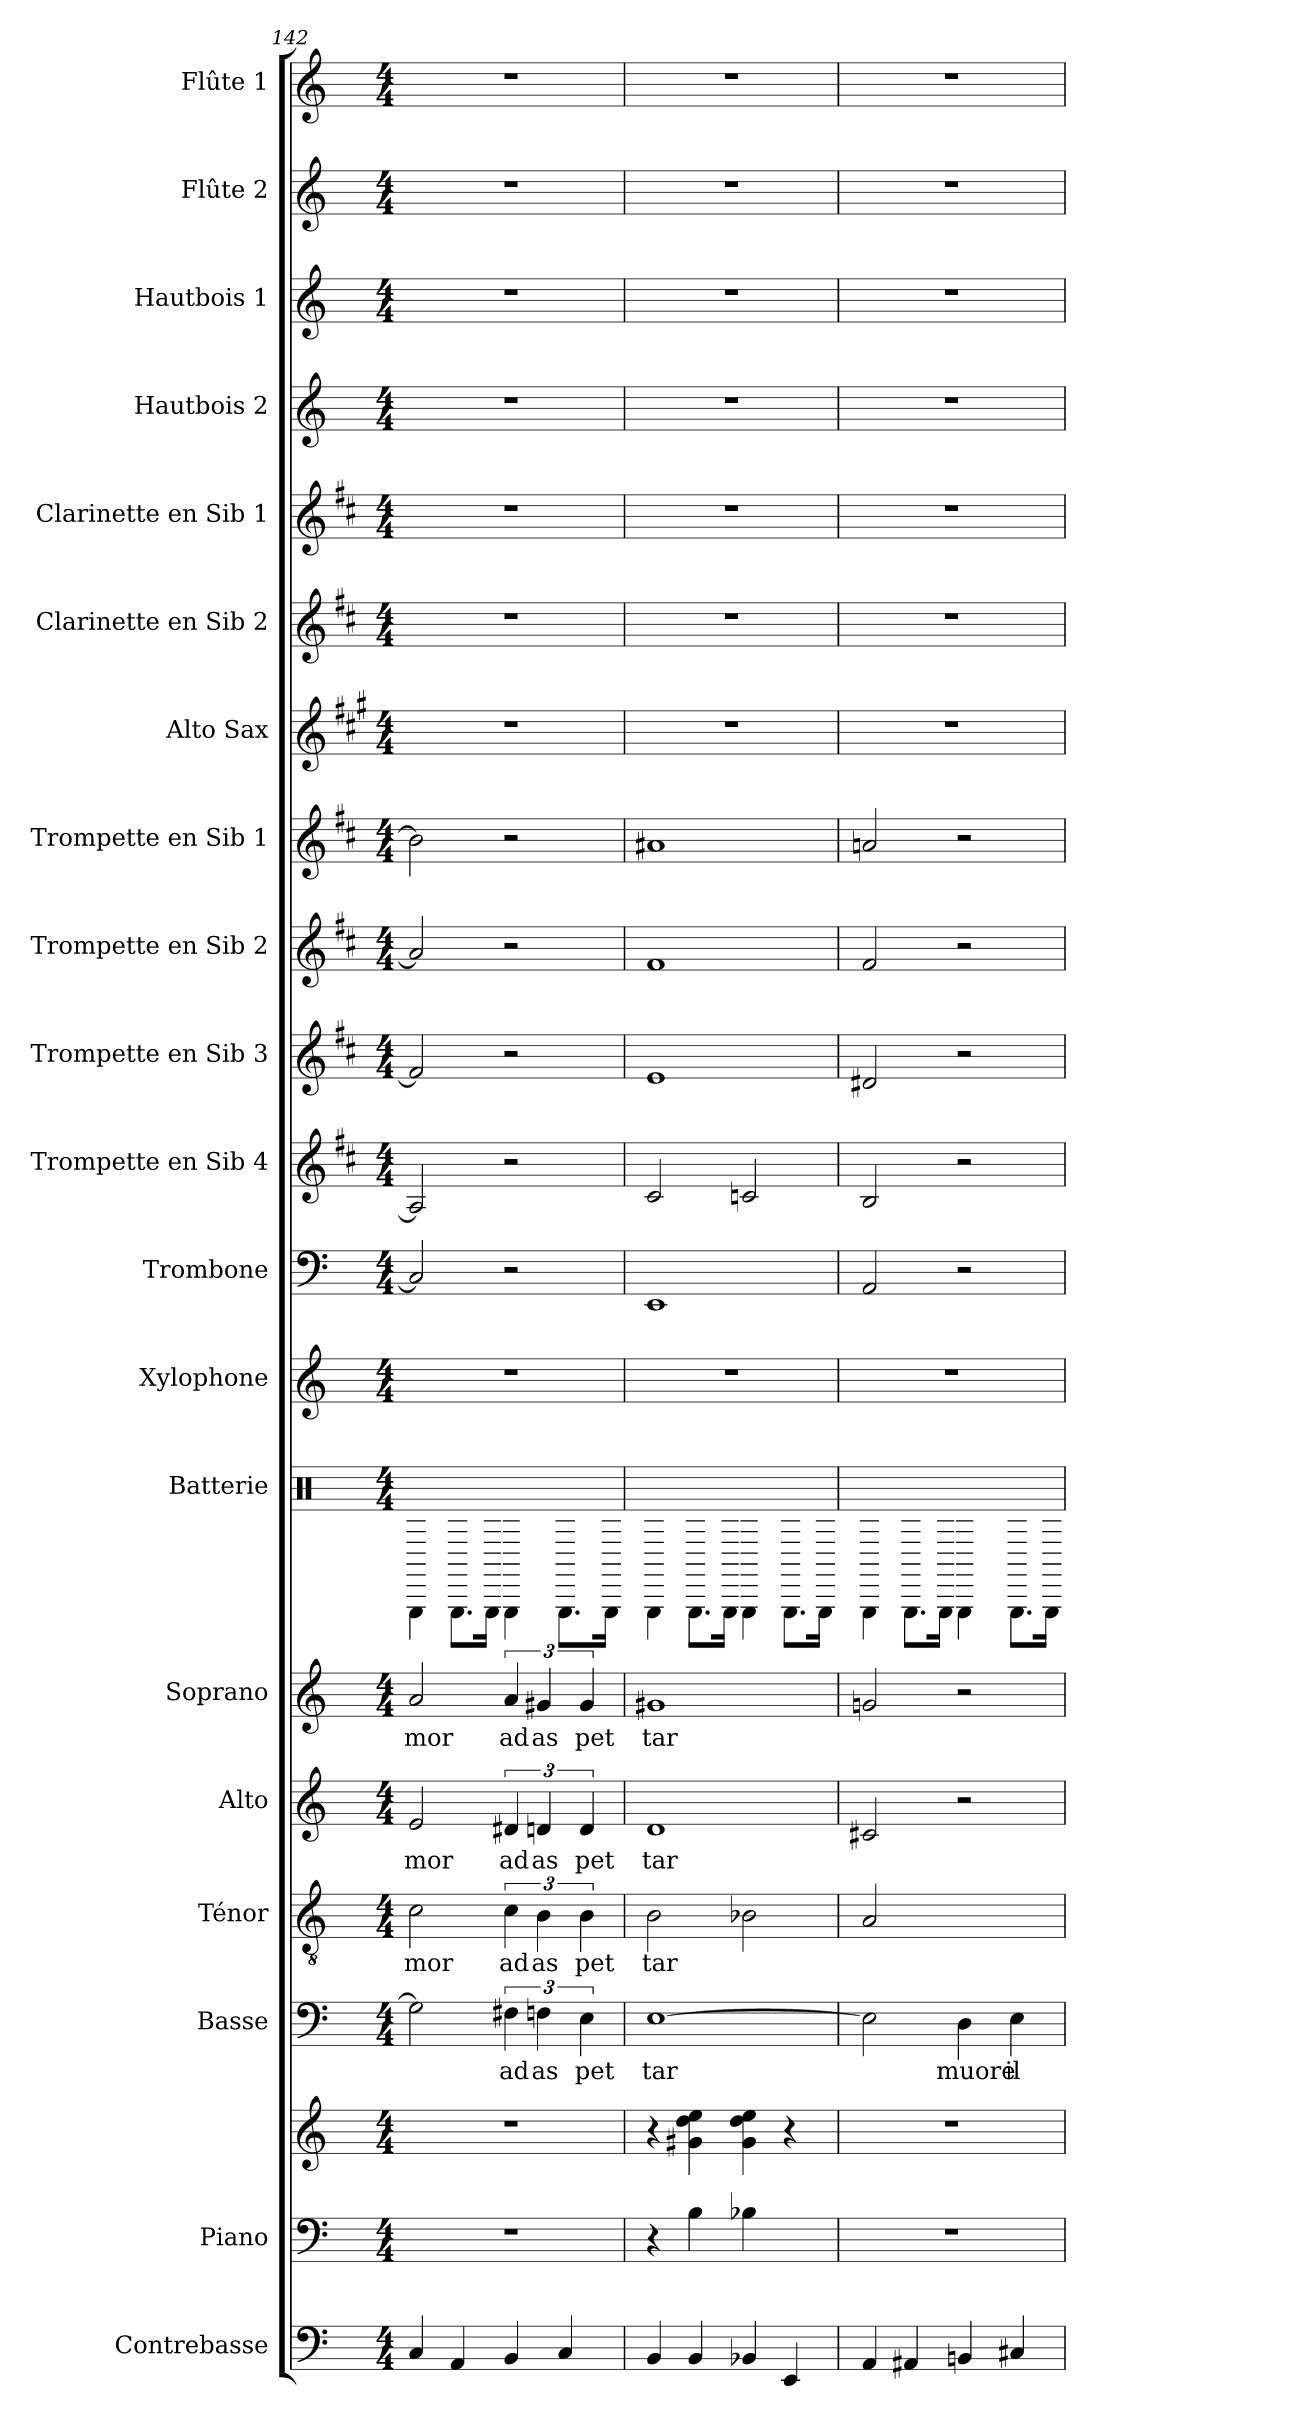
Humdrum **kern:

**kern	**kern	**kern	**kern	**text	**kern	**text	**kern	**text	**kern	**text	**kern	**kern	**kern	**kern	**kern	**kern	**kern	**kern	**kern	**kern	**kern	**kern	**kern	**kern
*part20	*part19	*part19	*part18	*part18	*part17	*part17	*part16	*part16	*part15	*part15	*part14	*part13	*part12	*part11	*part10	*part9	*part8	*part7	*part6	*part5	*part4	*part3	*part2	*part1
*staff21	*staff20	*staff19	*staff18	*staff18	*staff17	*staff17	*staff16	*staff16	*staff15	*staff15	*staff14	*staff13	*staff12	*staff11	*staff10	*staff9	*staff8	*staff7	*staff6	*staff5	*staff4	*staff3	*staff2	*staff1
*I"Contrebasse	*I"Piano	*	*I"Basse	*	*I"Ténor	*	*I"Alto	*	*I"Soprano	*	*I"Batterie	*I"Xylophone	*I"Trombone	*I"Trompette en Sib 4	*I"Trompette en Sib 3	*I"Trompette en Sib 2	*I"Trompette en Sib 1	*I"Alto Sax	*I"Clarinette en Sib 2	*I"Clarinette en Sib 1	*I"Hautbois 2	*I"Hautbois 1	*I"Flûte 2	*I"Flûte 1
*I'Cb.	*I'Pno	*	*I'Ba.	*	*I'T	*	*I'A	*	*I'S	*	*I'Batt.	*I'Xyl.	*I'Trb.	*I'Trp. (Sib) 4	*I'Trp. (Sib) 3	*I'Trp. (Sib) 2	*I'Trp. (Sib) 1	*I'A. Sx.	*I'Cl. (Sib) 2	*I'Cl. (Sib) 1	*I'Hb. 2	*I'Hb. 1	*I'Fl. 2	*I'Fl. 1
*clefF4	*clefF4	*clefG2	*clefF4	*	*clefGv2	*	*clefG2	*	*clefG2	*	*clefX	*clefG2	*clefF4	*clefG2	*clefG2	*clefG2	*clefG2	*clefG2	*clefG2	*clefG2	*clefG2	*clefG2	*clefG2	*clefG2
*ITrd7c12	*	*	*	*	*	*	*	*	*	*	*	*ITrd-7c-12	*	*ITrd1c2	*ITrd1c2	*ITrd1c2	*ITrd1c2	*ITrd5c9	*ITrd1c2	*ITrd1c2	*	*	*	*
*k[]	*k[]	*k[]	*k[]	*	*k[]	*	*k[]	*	*k[]	*	*k[]	*k[]	*k[]	*k[]	*k[]	*k[]	*k[]	*k[]	*k[]	*k[]	*k[]	*k[]	*k[]	*k[]
*C:	*C:	*C:	*C:	*	*C:	*	*C:	*	*C:	*	*C:	*C:	*C:	*C:	*C:	*C:	*C:	*C:	*C:	*C:	*C:	*C:	*C:	*C:
*M4/4	*M4/4	*M4/4	*M4/4	*	*M4/4	*	*M4/4	*	*M4/4	*	*M4/4	*M4/4	*M4/4	*M4/4	*M4/4	*M4/4	*M4/4	*M4/4	*M4/4	*M4/4	*M4/4	*M4/4	*M4/4	*M4/4
=142	=142	=142	=142	=142	=142	=142	=142	=142	=142	=142	=142	=142	=142	=142	=142	=142	=142	=142	=142	=142	=142	=142	=142	=142
!	!	!	!	!	!	!LO:LY:b	!	!	!	!	!	!	!	!	!	!	!	!	!	!	!	!	!	!
!	!	!	!	!	!	!	!	!LO:LY:b	!	!	!	!	!	!	!	!	!	!	!	!	!	!	!	!
!	!	!	!	!	!	!	!	!	!	!LO:LY:b	!	!	!	!	!	!	!	!	!	!	!	!	!	!
4CC/	1r	1r	2G\]	.	2c\	mor	2e/	mor	2a/	mor	4RGGG\	1r	2C/]	2G/]	2e/]	2g/]	2a\]	1r	1r	1r	1r	1r	1r	1r
4AAA/	.	.	.	.	.	.	.	.	.	.	8.RGGG\L	.	.	.	.	.	.	.	.	.	.	.	.	.
.	.	.	.	.	.	.	.	.	.	.	16RGGG\Jk	.	.	.	.	.	.	.	.	.	.	.	.	.
!	!	!	!	!LO:LY:b	!	!	!	!	!	!	!	!	!	!	!	!	!	!	!	!	!	!	!	!
!	!	!	!	!	!	!LO:LY:b	!	!	!	!	!	!	!	!	!	!	!	!	!	!	!	!	!	!
!	!	!	!	!	!	!	!	!LO:LY:b	!	!	!	!	!	!	!	!	!	!	!	!	!	!	!	!
!	!	!	!	!	!	!	!	!	!	!LO:LY:b	!	!	!	!	!	!	!	!	!	!	!	!	!	!
4BBB/	.	.	6F#X\	ad	6c\	ad	6d#X/	ad	6a/	ad	4RGGG\	.	2r	2r	2r	2r	2r	.	.	.	.	.	.	.
!	!	!	!	!LO:LY:b	!	!	!	!	!	!	!	!	!	!	!	!	!	!	!	!	!	!	!	!
!	!	!	!	!	!	!LO:LY:b	!	!	!	!	!	!	!	!	!	!	!	!	!	!	!	!	!	!
!	!	!	!	!	!	!	!	!LO:LY:b	!	!	!	!	!	!	!	!	!	!	!	!	!	!	!	!
!	!	!	!	!	!	!	!	!	!	!LO:LY:b	!	!	!	!	!	!	!	!	!	!	!	!	!	!
.	.	.	6Fn\	as	6B\	as	6dn/	as	6g#X/	as	.	.	.	.	.	.	.	.	.	.	.	.	.	.
4CC/	.	.	.	.	.	.	.	.	.	.	8.RGGG\L	.	.	.	.	.	.	.	.	.	.	.	.	.
!	!	!	!	!LO:LY:b	!	!	!	!	!	!	!	!	!	!	!	!	!	!	!	!	!	!	!	!
!	!	!	!	!	!	!LO:LY:b	!	!	!	!	!	!	!	!	!	!	!	!	!	!	!	!	!	!
!	!	!	!	!	!	!	!	!LO:LY:b	!	!	!	!	!	!	!	!	!	!	!	!	!	!	!	!
!	!	!	!	!	!	!	!	!	!	!LO:LY:b	!	!	!	!	!	!	!	!	!	!	!	!	!	!
.	.	.	6E\	pet	6B\	pet	6d/	pet	6g#/	pet	.	.	.	.	.	.	.	.	.	.	.	.	.	.
.	.	.	.	.	.	.	.	.	.	.	16RGGG\Jk	.	.	.	.	.	.	.	.	.	.	.	.	.
=143	=143	=143	=143	=143	=143	=143	=143	=143	=143	=143	=143	=143	=143	=143	=143	=143	=143	=143	=143	=143	=143	=143	=143	=143
!	!	!	!	!LO:LY:b	!	!	!	!	!	!	!	!	!	!	!	!	!	!	!	!	!	!	!	!
!	!	!	!	!	!	!LO:LY:b	!	!	!	!	!	!	!	!	!	!	!	!	!	!	!	!	!	!
!	!	!	!	!	!	!	!	!LO:LY:b	!	!	!	!	!	!	!	!	!	!	!	!	!	!	!	!
!	!	!	!	!	!	!	!	!	!	!LO:LY:b	!	!	!	!	!	!	!	!	!	!	!	!	!	!
4BBB/	4r	4r	[1E	tar	2B\	tar	1d	tar	1g#X	tar	4RGGG\	1r	1EE	2B/	1d	1e	1g#X	1r	1r	1r	1r	1r	1r	1r
4BBB/	4B\	4g#X\ 4dd\ 4ee\	.	.	.	.	.	.	.	.	8.RGGG\L	.	.	.	.	.	.	.	.	.	.	.	.	.
.	.	.	.	.	.	.	.	.	.	.	16RGGG\Jk	.	.	.	.	.	.	.	.	.	.	.	.	.
4BBB-X/	4B-X\	4g#\ 4dd\ 4ee\	.	.	2B-X\	.	.	.	.	.	4RGGG\	.	.	2B-X/	.	.	.	.	.	.	.	.	.	.
4EEE/	4ryy	4r	.	.	.	.	.	.	.	.	8.RGGG\L	.	.	.	.	.	.	.	.	.	.	.	.	.
.	.	.	.	.	.	.	.	.	.	.	16RGGG\Jk	.	.	.	.	.	.	.	.	.	.	.	.	.
=144	=144	=144	=144	=144	=144	=144	=144	=144	=144	=144	=144	=144	=144	=144	=144	=144	=144	=144	=144	=144	=144	=144	=144	=144
4AAA/	1r	1r	2E\]	.	2A/	.	2c#X/	.	2gn/	.	4RGGG\	1r	2AA/	2A/	2c#X/	2e/	2gn/	1r	1r	1r	1r	1r	1r	1r
4AAA#X/	.	.	.	.	.	.	.	.	.	.	8.RGGG\L	.	.	.	.	.	.	.	.	.	.	.	.	.
.	.	.	.	.	.	.	.	.	.	.	16RGGG\Jk	.	.	.	.	.	.	.	.	.	.	.	.	.
!	!	!	!	!LO:LY:b	!	!	!	!	!	!	!	!	!	!	!	!	!	!	!	!	!	!	!	!
4BBBn/	.	.	4D\	muore	2ryy	.	2r	.	2r	.	4RGGG\	.	2r	2r	2r	2r	2r	.	.	.	.	.	.	.
!	!	!	!	!LO:LY:b	!	!	!	!	!	!	!	!	!	!	!	!	!	!	!	!	!	!	!	!
4CC#X/	.	.	4E\	il	.	.	.	.	.	.	8.RGGG\L	.	.	.	.	.	.	.	.	.	.	.	.	.
.	.	.	.	.	.	.	.	.	.	.	16RGGG\Jk	.	.	.	.	.	.	.	.	.	.	.	.	.
=	=	=	=	=	=	=	=	=	=	=	=	=	=	=	=	=	=	=	=	=	=	=	=	=
*-	*-	*-	*-	*-	*-	*-	*-	*-	*-	*-	*-	*-	*-	*-	*-	*-	*-	*-	*-	*-	*-	*-	*-	*-
